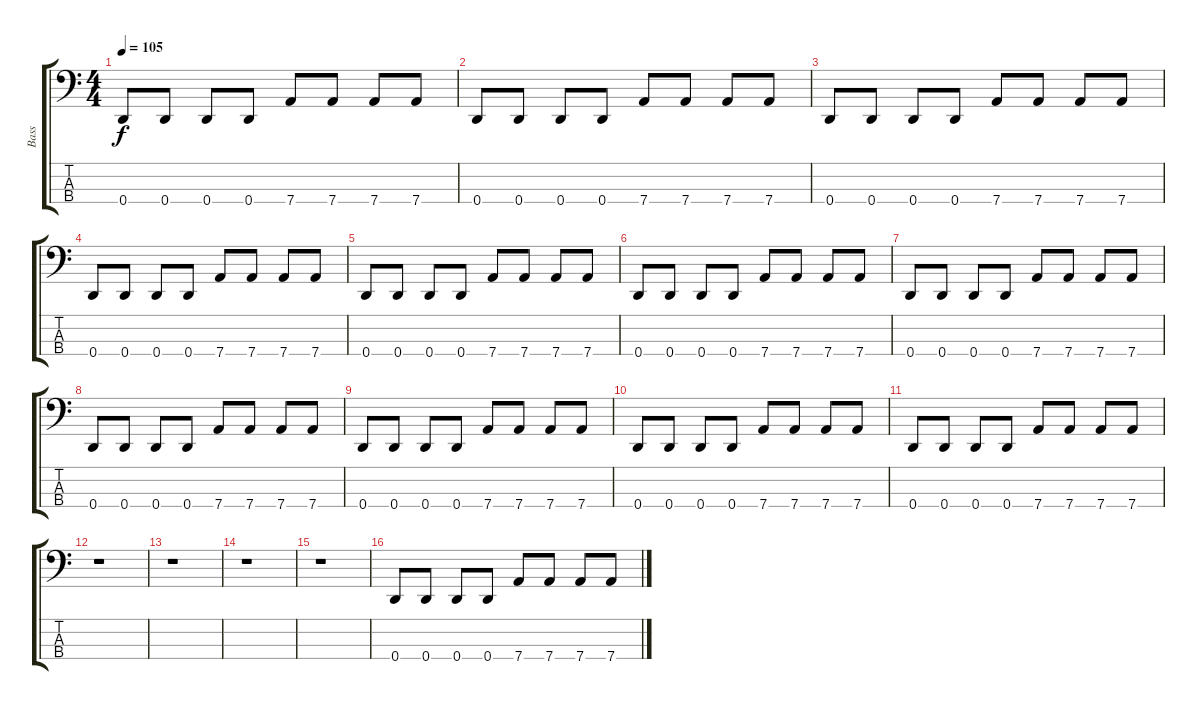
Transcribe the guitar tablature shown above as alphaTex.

\track ("Bass" "Bass") {instrument electricbassfinger}
\staff {score tabs}
\tuning (G2 D2 A1 D1) {hide}
\ts (4 4)
\tempo 105
\clef f4
\ks c
0.4.8{dy f} 0.4.8 0.4.8 0.4.8 7.4.8 7.4.8 7.4.8 7.4.8 |
0.4.8 0.4.8 0.4.8 0.4.8 7.4.8 7.4.8 7.4.8 7.4.8 |
0.4.8 0.4.8 0.4.8 0.4.8 7.4.8 7.4.8 7.4.8 7.4.8 |
0.4.8 0.4.8 0.4.8 0.4.8 7.4.8 7.4.8 7.4.8 7.4.8 |
0.4.8 0.4.8 0.4.8 0.4.8 7.4.8 7.4.8 7.4.8 7.4.8 |
0.4.8 0.4.8 0.4.8 0.4.8 7.4.8 7.4.8 7.4.8 7.4.8 |
0.4.8 0.4.8 0.4.8 0.4.8 7.4.8 7.4.8 7.4.8 7.4.8 |
0.4.8 0.4.8 0.4.8 0.4.8 7.4.8 7.4.8 7.4.8 7.4.8 |
0.4.8 0.4.8 0.4.8 0.4.8 7.4.8 7.4.8 7.4.8 7.4.8 |
0.4.8 0.4.8 0.4.8 0.4.8 7.4.8 7.4.8 7.4.8 7.4.8 |
0.4.8 0.4.8 0.4.8 0.4.8 7.4.8 7.4.8 7.4.8 7.4.8 |
r.1 |
r.1 |
r.1 |
r.1 |
0.4.8 0.4.8 0.4.8 0.4.8 7.4.8 7.4.8 7.4.8 7.4.8
